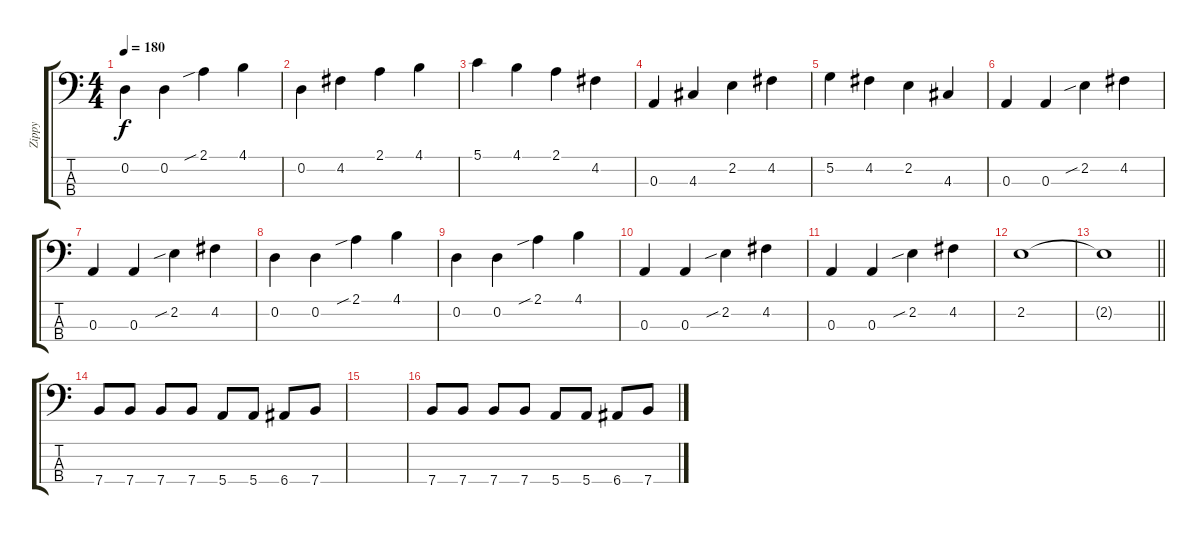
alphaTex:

\track ("Zippy" "Zippy") {instrument electricbassfinger}
\staff {score tabs}
\tuning (G2 D2 A1 E1) {hide}
\ts (4 4)
\tempo 180
\clef f4
\ks c
0.2.4{dy f} 0.2.4 2.1{sib}.4 4.1.4 |
0.2.4 4.2.4 2.1.4 4.1.4 |
5.1.4 4.1.4 2.1.4 4.2.4 |
0.3.4 4.3.4 2.2.4 4.2.4 |
5.2.4 4.2.4 2.2.4 4.3.4 |
0.3.4 0.3.4 2.2{sib}.4 4.2.4 |
0.3.4 0.3.4 2.2{sib}.4 4.2.4 |
0.2.4 0.2.4 2.1{sib}.4 4.1.4 |
0.2.4 0.2.4 2.1{sib}.4 4.1.4 |
0.3.4 0.3.4 2.2{sib}.4 4.2.4 |
0.3.4 0.3.4 2.2{sib}.4 4.2.4 |
2.2.1 |
\barLineRight lightlight
2.2{t}.1 |
7.4.8 7.4.8 7.4.8 7.4.8 5.4.8 5.4.8 6.4.8 7.4.8 |
|
7.4.8 7.4.8 7.4.8 7.4.8 5.4.8 5.4.8 6.4.8 7.4.8
